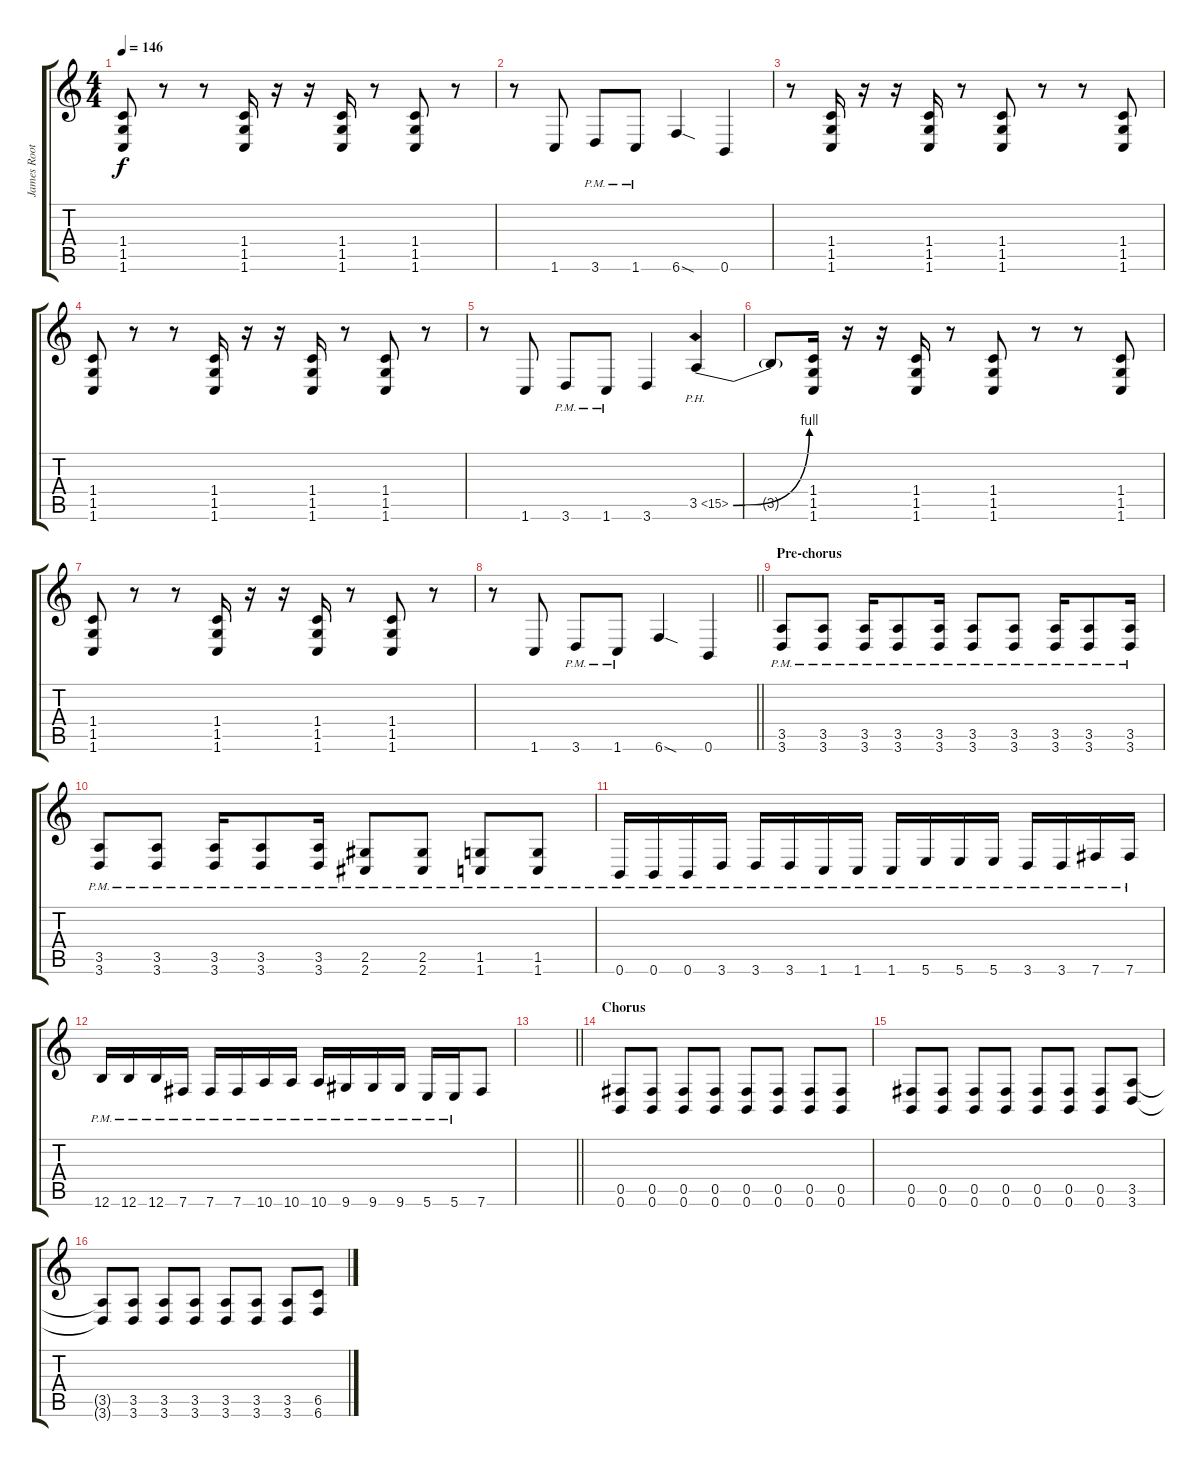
\track ("James Root" "James Root") {instrument distortionguitar}
\staff {score tabs}
\tuning (Db4 Ab3 E3 B2 Gb2 B1) {hide}
\ts (4 4)
\tempo 146
\clef g2
\ks c
(1.4 1.5 1.6).8{dy f} r.8 r.8 (1.4 1.5 1.6).16 r.16 r.16 (1.4 1.5 1.6).16 r.8 (1.4 1.5 1.6).8 r.8 |
r.8 1.6.8 3.6{pm}.8 1.6{pm}.8 6.6{sod}.4 0.6.4 |
r.8 (1.4 1.5 1.6).16 r.16 r.16 (1.4 1.5 1.6).16 r.8 (1.4 1.5 1.6).8 r.8 r.8 (1.4 1.5 1.6).8 |
(1.4 1.5 1.6).8 r.8 r.8 (1.4 1.5 1.6).16 r.16 r.16 (1.4 1.5 1.6).16 r.8 (1.4 1.5 1.6).8 r.8 |
r.8 1.6.8 3.6{pm}.8 1.6{pm}.8 3.6.4 3.5{be (bend 0 0 60 4) ph 12}.4 |
3.5{t}.8 (1.4 1.5 1.6).16 r.16 r.16 (1.4 1.5 1.6).16 r.8 (1.4 1.5 1.6).8 r.8 r.8 (1.4 1.5 1.6).8 |
(1.4 1.5 1.6).8 r.8 r.8 (1.4 1.5 1.6).16 r.16 r.16 (1.4 1.5 1.6).16 r.8 (1.4 1.5 1.6).8 r.8 |
\barLineRight lightlight
r.8 1.6.8 3.6{pm}.8 1.6{pm}.8 6.6{sod}.4 0.6.4 |
\section ("" "Pre-chorus")
(3.5{pm} 3.6{pm}).8 (3.5{pm} 3.6{pm}).8 (3.5{pm} 3.6{pm}).16 (3.5{pm} 3.6{pm}).8 (3.5{pm} 3.6{pm}).16 (3.5{pm} 3.6{pm}).8 (3.5{pm} 3.6{pm}).8 (3.5{pm} 3.6{pm}).16 (3.5{pm} 3.6{pm}).8 (3.5{pm} 3.6{pm}).16 |
(3.5{pm} 3.6{pm}).8 (3.5{pm} 3.6{pm}).8 (3.5{pm} 3.6{pm}).16 (3.5{pm} 3.6{pm}).8 (3.5{pm} 3.6{pm}).16 (2.5{pm} 2.6{pm}).8 (2.5{pm} 2.6{pm}).8 (1.5{pm} 1.6{pm}).8 (1.5{pm} 1.6{pm}).8 |
0.6{pm}.16 0.6{pm}.16 0.6{pm}.16 3.6{pm}.16 3.6{pm}.16 3.6{pm}.16 1.6{pm}.16 1.6{pm}.16 1.6{pm}.16 5.6{pm}.16 5.6{pm}.16 5.6{pm}.16 3.6{pm}.16 3.6{pm}.16 7.6{pm}.16 7.6{pm}.16 |
12.6{pm}.16 12.6{pm}.16 12.6{pm}.16 7.6{pm}.16 7.6{pm}.16 7.6{pm}.16 10.6{pm}.16 10.6{pm}.16 10.6{pm}.16 9.6{pm}.16 9.6{pm}.16 9.6{pm}.16 5.6{pm}.16 5.6{pm}.16 7.6.8 |
\barLineRight lightlight
|
\section ("" "Chorus")
(0.5 0.6).8 (0.5 0.6).8 (0.5 0.6).8 (0.5 0.6).8 (0.5 0.6).8 (0.5 0.6).8 (0.5 0.6).8 (0.5 0.6).8 |
(0.5 0.6).8 (0.5 0.6).8 (0.5 0.6).8 (0.5 0.6).8 (0.5 0.6).8 (0.5 0.6).8 (0.5 0.6).8 (3.5 3.6).8 |
(3.5{t} 3.6{t}).8 (3.5 3.6).8 (3.5 3.6).8 (3.5 3.6).8 (3.5 3.6).8 (3.5 3.6).8 (3.5 3.6).8 (6.5 6.6).8
